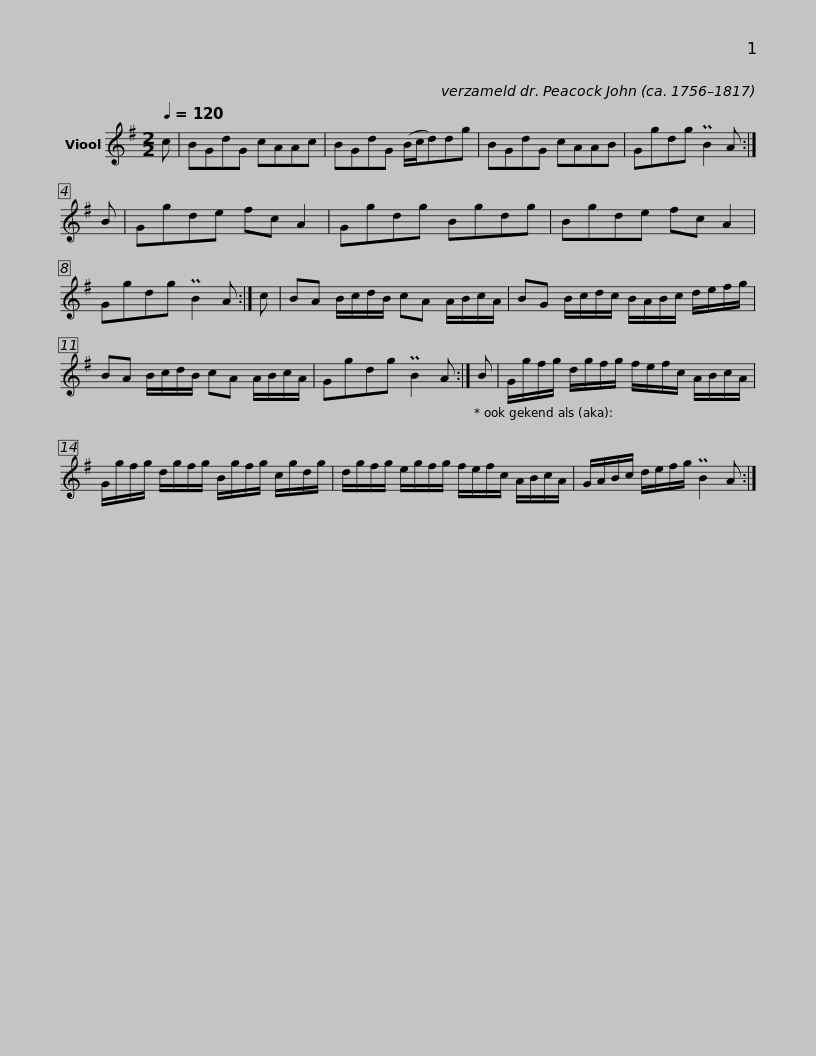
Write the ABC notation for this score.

X:1
L:1/8
Q:1/4=120
M:2/2
I:linebreak $
K:G
V:1 treble
V:1
 c | BGdG cAAc | BGdG (B/c/d)dg | BGdG cAAB | Ggdg PB2 A :|$ %5
 B | Ggde fc A2 | Ggdg Bgdg | Bgde fc A2 | Ggdg PB2 A :|$ %10
 c | BA B/c/d/B/ cA A/B/c/A/ | BG B/c/d/c/ B/A/B/c/ d/e/f/g/ | BA B/c/d/B/ cA A/B/c/A/ | Ggdg PB2 A :|$ %15
 B | G/g/f/g/ d/g/f/g/ f/e/f/c/ A/B/c/A/ | G/g/f/g/ d/g/f/g/ B/g/f/g/ c/g/d/g/ | d/g/f/g/ e/g/f/g/ f/e/f/c/ A/B/c/A/ | G/A/B/c/ d/e/f/g/ PB2 A :| %20
